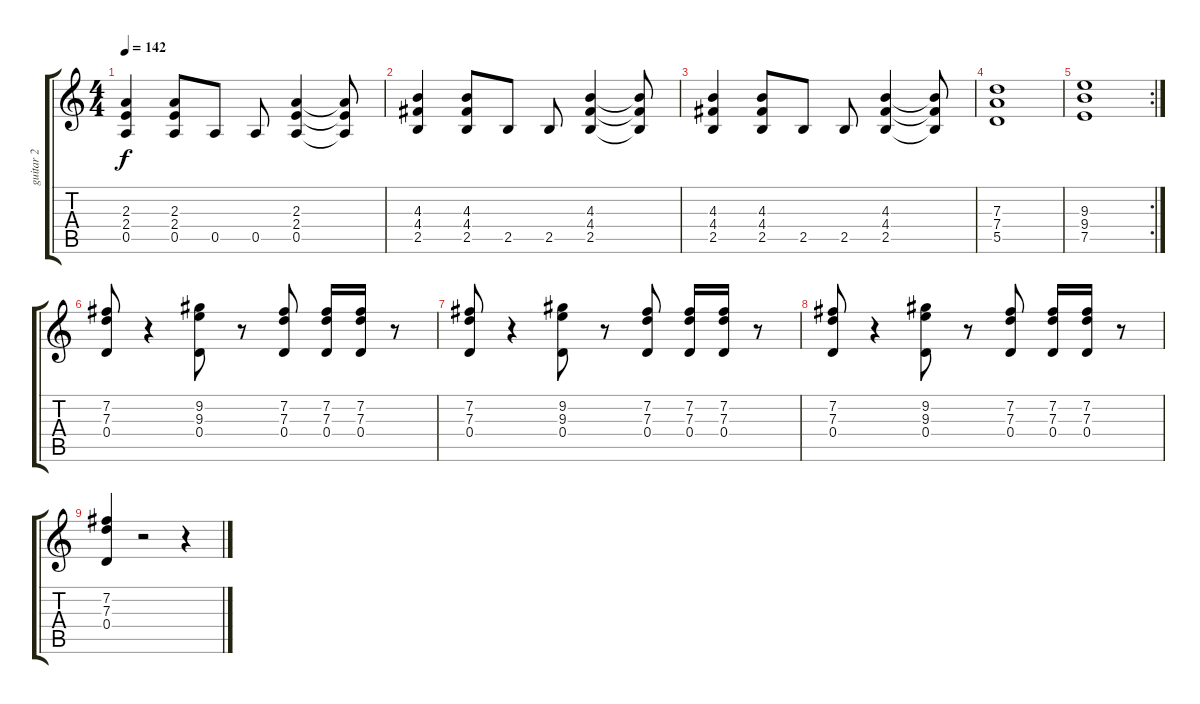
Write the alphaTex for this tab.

\track ("guitar 2" "guitar 2") {instrument overdrivenguitar}
\staff {score tabs}
\tuning (E4 B3 G3 D3 A2 E2) {hide}
\ts (4 4)
\tempo 142
\clef g2
\ks c
(2.3 2.4 0.5).4{dy f} (2.3 2.4 0.5).8 0.5.8 0.5.8 (2.3 2.4 0.5).4 (2.3{t} 2.4{t} 0.5{t}).8 |
(4.3 4.4 2.5).4 (4.3 4.4 2.5).8 2.5.8 2.5.8 (4.3 4.4 2.5).4 (4.3{t} 4.4{t} 2.5{t}).8 |
(4.3 4.4 2.5).4 (4.3 4.4 2.5).8 2.5.8 2.5.8 (4.3 4.4 2.5).4 (4.3{t} 4.4{t} 2.5{t}).8 |
(7.3 7.4 5.5).1 |
\rc 2
(9.3 9.4 7.5).1 |
(7.2 7.3 0.4).8 r.4 (9.2 9.3 0.4).8 r.8 (7.2 7.3 0.4).8 (7.2 7.3 0.4).16 (7.2 7.3 0.4).16 r.8 |
(7.2 7.3 0.4).8 r.4 (9.2 9.3 0.4).8 r.8 (7.2 7.3 0.4).8 (7.2 7.3 0.4).16 (7.2 7.3 0.4).16 r.8 |
(7.2 7.3 0.4).8 r.4 (9.2 9.3 0.4).8 r.8 (7.2 7.3 0.4).8 (7.2 7.3 0.4).16 (7.2 7.3 0.4).16 r.8 |
(7.2 7.3 0.4).4 r.2 r.4
